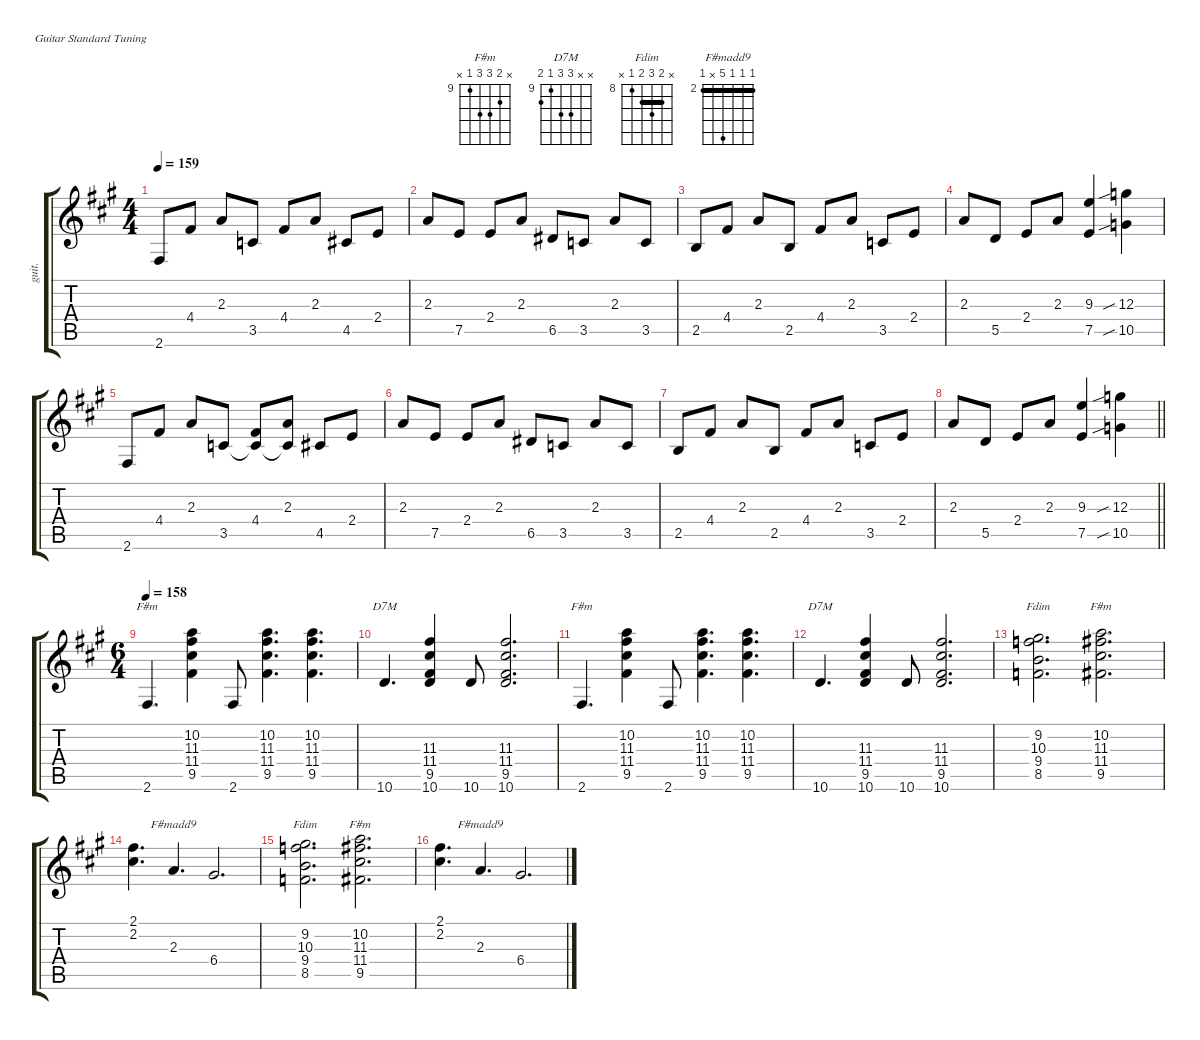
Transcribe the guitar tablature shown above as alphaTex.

\defaultSystemsLayout 4
\hideDynamics
\bracketExtendMode groupsimilarinstruments
\otherSystemsTrackNameOrientation horizontal
\track ("Guitar 1-show" "guit.") {defaultSystemsLayout 8 mute instrument electricguitarjazz}
\staff {score tabs}
\tuning (E4 B3 G3 D3 A2 E2)
\chord ("F#m" x x x x x x)
\chord ("D7M" x x 11 11 9 10) {firstfret 9 showfingering false}
\chord ("Fdim" x 9 10 9 8 x) {firstfret 8 showfingering false barre 9}
\chord ("F#m" x 10 11 11 9 x) {firstfret 9 showfingering false}
\chord ("F#madd9" 2 2 2 6 x 2) {firstfret 2 showfingering false barre (2 2 2)}
\ts (4 4)
\tempo 159
\clef g2
\ks f#minor
2.6{acc #}.8{dy f beam Up} 4.4{acc #}.8{beam Up} 2.3{acc forcenatural}.8{beam Up} 3.5{acc forcenatural}.8{beam Up} 4.4{acc #}.8{beam Up} 2.3{acc forcenatural}.8{beam Up} 4.5{acc #}.8{beam Up} 2.4{acc forcenatural}.8{beam Up} |
2.3{acc forcenatural}.8{beam Up} 7.5{acc forcenatural}.8{beam Up} 2.4{acc forcenatural}.8{beam Up} 2.3{acc forcenatural}.8{beam Up} 6.5{acc #}.8{beam Up} 3.5{acc forcenatural}.8{beam Up} 2.3{acc forcenatural}.8{beam Up} 3.5{acc forcenatural}.8{beam Up} |
2.5{acc forcenatural}.8{beam Up} 4.4{acc #}.8{beam Up} 2.3{acc forcenatural}.8{beam Up} 2.5{acc forcenatural}.8{beam Up} 4.4{acc #}.8{beam Up} 2.3{acc forcenatural}.8{beam Up} 3.5{acc forcenatural}.8{beam Up} 2.4{acc forcenatural}.8{beam Up} |
2.3{acc forcenatural}.8{beam Up} 5.5{acc forcenatural}.8{beam Up} 2.4{acc forcenatural}.8{beam Up} 2.3{acc forcenatural}.8{beam Up} (9.3{acc forcenatural} 7.5{acc forcenatural}).4{beam Up} (12.3{sib acc forcenatural} 10.5{sib acc forcenatural}).4{beam Down} |
2.6{acc #}.8{beam Up} 4.4{acc #}.8{beam Up} 2.3{acc forcenatural}.8{beam Up} 3.5{acc forcenatural}.8{beam Up} (4.4{acc #} 3.5{t acc forcenatural}).8{beam Up} (2.3{acc forcenatural} 3.5{t acc forcenatural}).8{beam Up} 4.5{acc #}.8{beam Up} 2.4{acc forcenatural}.8{beam Up} |
2.3{acc forcenatural}.8{beam Up} 7.5{acc forcenatural}.8{beam Up} 2.4{acc forcenatural}.8{beam Up} 2.3{acc forcenatural}.8{beam Up} 6.5{acc #}.8{beam Up} 3.5{acc forcenatural}.8{beam Up} 2.3{acc forcenatural}.8{beam Up} 3.5{acc forcenatural}.8{beam Up} |
2.5{acc forcenatural}.8{beam Up} 4.4{acc #}.8{beam Up} 2.3{acc forcenatural}.8{beam Up} 2.5{acc forcenatural}.8{beam Up} 4.4{acc #}.8{beam Up} 2.3{acc forcenatural}.8{beam Up} 3.5{acc forcenatural}.8{beam Up} 2.4{acc forcenatural}.8{beam Up} |
\barLineRight lightlight
2.3{acc forcenatural}.8{beam Up} 5.5{acc forcenatural}.8{beam Up} 2.4{acc forcenatural}.8{beam Up} 2.3{acc forcenatural}.8{beam Up} (9.3{acc forcenatural} 7.5{acc forcenatural}).4{beam Up} (12.3{sib acc forcenatural} 10.5{sib acc forcenatural}).4{beam Down} |
\ts (6 4)
\beaming (8 3 3 3 3)
\tempo 158
2.6{acc #}.4{d ch "F#m" beam Up} (10.2{acc forcenatural} 11.3{acc #} 11.4{acc #} 9.5{acc #}).4{dy mf beam Down} 2.6{acc #}.8{dy f beam Up} (10.2{acc forcenatural} 11.3{acc #} 11.4{acc #} 9.5{acc #}).4{d dy mf beam Down} (10.2{acc forcenatural} 11.3{acc #} 11.4{acc #} 9.5{acc #}).4{d beam Down} |
10.6{acc forcenatural}.4{d ch "D7M" dy f beam Up} (11.3{acc #} 11.4{acc #} 9.5{acc #} 10.6{acc forcenatural}).4{dy mf beam Up} 10.6{acc forcenatural}.8{dy f beam Up} (11.3{acc #} 11.4{acc #} 9.5{acc #} 10.6{acc forcenatural}).2{d dy mf beam Up} |
2.6{acc #}.4{d ch "F#m" dy f beam Up} (10.2{acc forcenatural} 11.3{acc #} 11.4{acc #} 9.5{acc #}).4{dy mf beam Down} 2.6{acc #}.8{dy f beam Up} (10.2{acc forcenatural} 11.3{acc #} 11.4{acc #} 9.5{acc #}).4{d dy mf beam Down} (10.2{acc forcenatural} 11.3{acc #} 11.4{acc #} 9.5{acc #}).4{d beam Down} |
10.6{acc forcenatural}.4{d ch "D7M" dy f beam Up} (11.3{acc #} 11.4{acc #} 9.5{acc #} 10.6{acc forcenatural}).4{dy mf beam Up} 10.6{acc forcenatural}.8{dy f beam Up} (11.3{acc #} 11.4{acc #} 9.5{acc #} 10.6{acc forcenatural}).2{d dy mf beam Up} |
(9.2{acc #} 10.3{acc forcenatural} 9.4{acc forcenatural} 8.5{acc forcenatural}).2{d ch "Fdim" dy f beam Down} (10.2{acc forcenatural} 11.3{acc #} 11.4{acc #} 9.5{acc #}).2{d ch "F#m" beam Down} |
(2.1{acc #} 2.2{acc #}).4{d beam Down} 2.3{acc forcenatural}.4{d ch "F#madd9" beam Up} 6.4{acc #}.2{d beam Up} |
(9.2{acc #} 10.3{acc forcenatural} 9.4{acc forcenatural} 8.5{acc forcenatural}).2{d ch "Fdim" beam Down} (10.2{acc forcenatural} 11.3{acc #} 11.4{acc #} 9.5{acc #}).2{d ch "F#m" beam Down} |
(2.1{acc #} 2.2{acc #}).4{d beam Down} 2.3{acc forcenatural}.4{d ch "F#madd9" beam Up} 6.4{acc #}.2{d beam Up}
